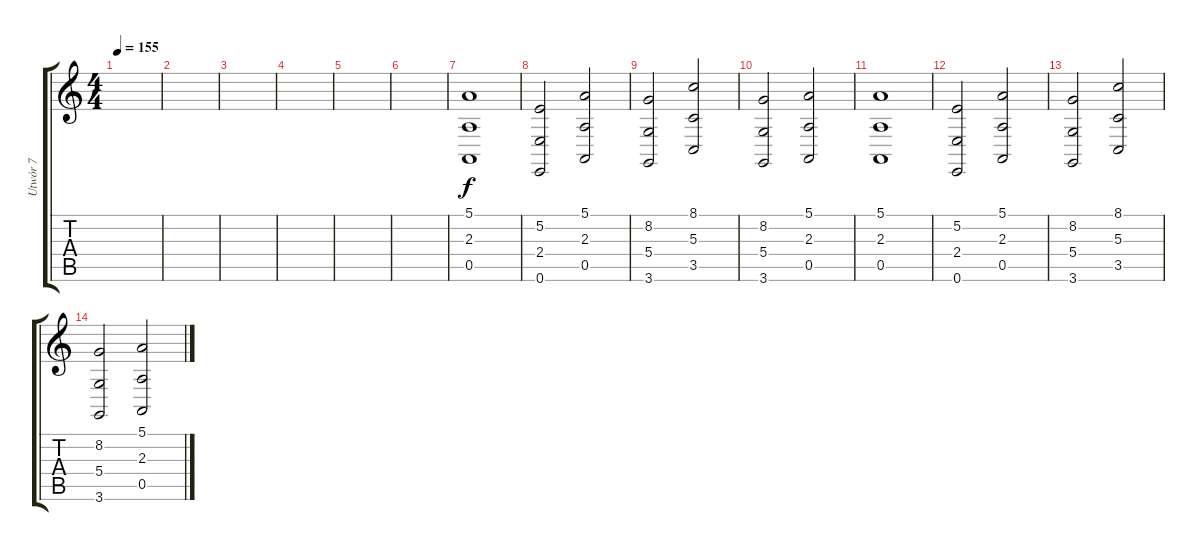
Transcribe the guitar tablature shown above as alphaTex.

\track ("Utwór 7" "Utwór 7") {instrument lead1square}
\staff {score tabs}
\tuning (E4 B3 G3 D3 A2 E2) {hide}
\ts (4 4)
\tempo 155
\clef g2
\ks c
|
|
|
|
|
|
(5.1 2.3 0.5).1 |
(5.2 2.4 0.6).2 (5.1 2.3 0.5).2 |
(8.2 5.4 3.6).2 (8.1 5.3 3.5).2 |
(8.2 5.4 3.6).2 (5.1 2.3 0.5).2 |
(5.1 2.3 0.5).1 |
(5.2 2.4 0.6).2 (5.1 2.3 0.5).2 |
(8.2 5.4 3.6).2 (8.1 5.3 3.5).2 |
(8.2 5.4 3.6).2 (5.1 2.3 0.5).2
